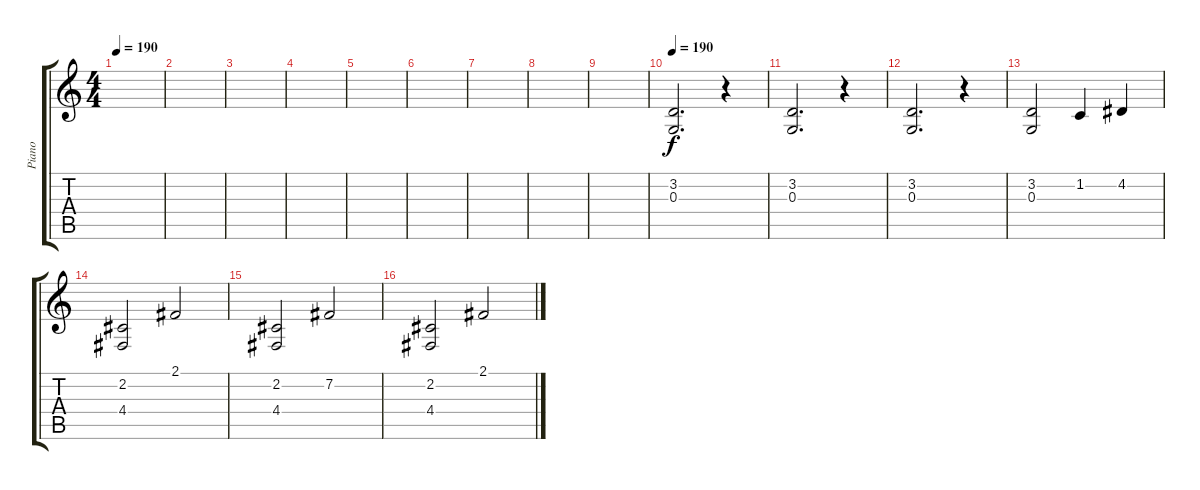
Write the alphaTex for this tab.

\track ("Piano" "Piano") {instrument brightacousticpiano}
\staff {score tabs}
\tuning (E4 B3 G3 D3 A2 E2) {hide}
\ts (4 4)
\tempo 190
\clef g2
\ks c
|
|
|
|
|
|
|
|
|
\tempo 190
(3.2 0.3).2{d instrument tremolostrings} r.4 |
(3.2 0.3).2{d} r.4 |
(3.2 0.3).2{d} r.4 |
(3.2 0.3).2 1.2.4 4.2.4 |
(2.2 4.4).2 2.1.2 |
(2.2 4.4).2 7.2.2 |
(2.2 4.4).2 2.1.2
